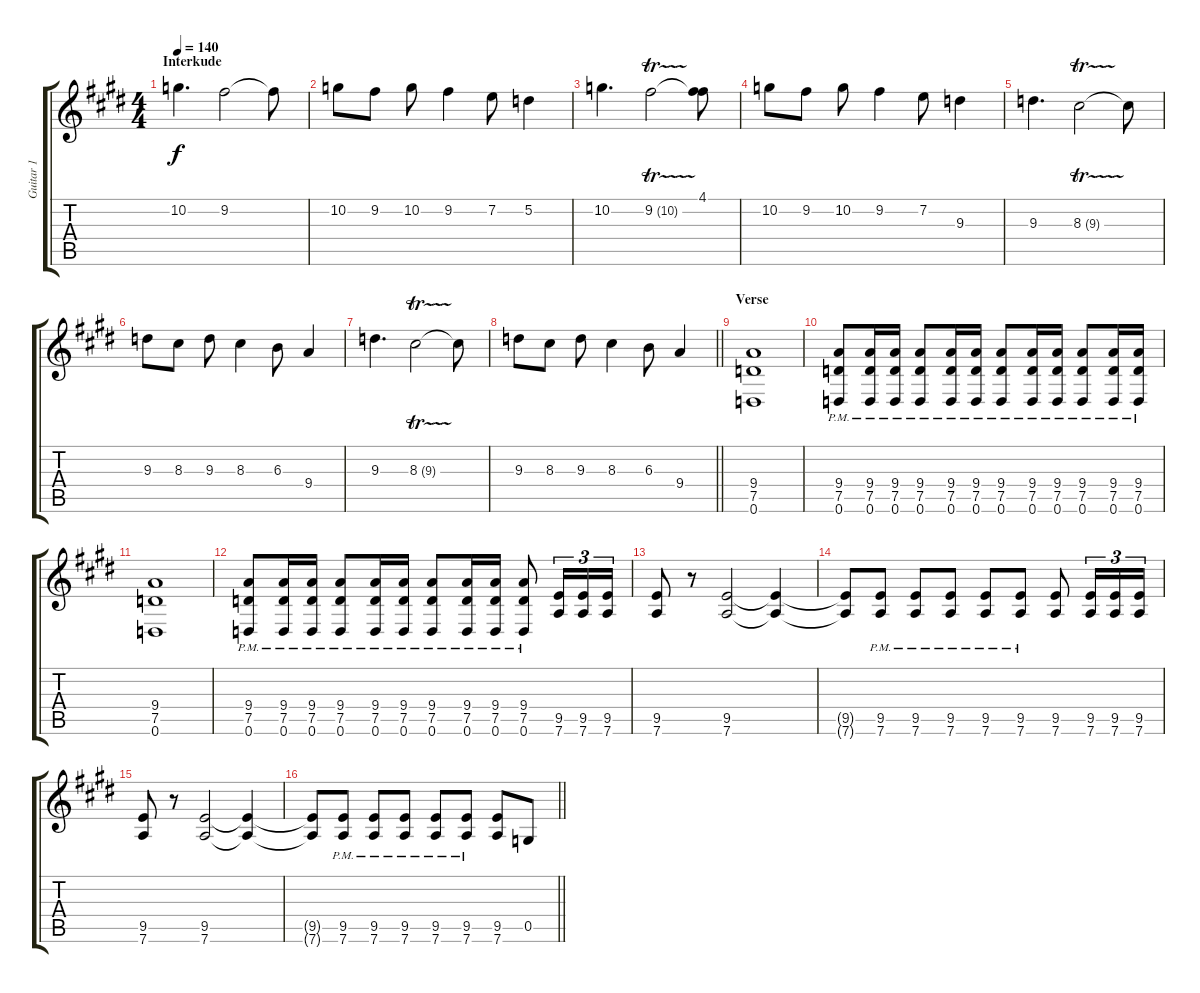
\track ("Guitar 1" "Guitar 1") {instrument distortionguitar}
\staff {score tabs}
\tuning (D4 A3 F3 C3 G2 D2) {hide}
\ts (4 4)
\section ("" "Interkude")
\tempo 140
\clef g2
\ks c#minor
10.2.4{d dy f} 9.2.2 9.2{t}.8 |
10.2.8 9.2.8 10.2.8 9.2.4 7.2.8 5.2.4 |
10.2.4{d} 9.2{tr (10 32)}.2 (4.1 9.2{t}).8 |
10.2.8 9.2.8 10.2.8 9.2.4 7.2.8 9.3.4 |
\ks e
9.3.4{d} 8.3{tr (9 32)}.2 8.3{t}.8 |
\ks c#minor
9.3.8 8.3.8 9.3.8 8.3.4 6.3.8 9.4.4 |
\ks e
9.3.4{d} 8.3{tr (9 32)}.2 8.3{t}.8 |
\barLineRight lightlight
\ks c#minor
9.3.8 8.3.8 9.3.8 8.3.4 6.3.8 9.4.4 |
\section ("" "Verse")
(9.4 7.5 0.6).1 |
(9.4{pm} 7.5{pm} 0.6{pm}).8 (9.4{pm} 7.5{pm} 0.6{pm}).16 (9.4{pm} 7.5{pm} 0.6{pm}).16 (9.4{pm} 7.5{pm} 0.6{pm}).8 (9.4{pm} 7.5{pm} 0.6{pm}).16 (9.4{pm} 7.5{pm} 0.6{pm}).16 (9.4{pm} 7.5{pm} 0.6{pm}).8 (9.4{pm} 7.5{pm} 0.6{pm}).16 (9.4{pm} 7.5{pm} 0.6{pm}).16 (9.4{pm} 7.5{pm} 0.6{pm}).8 (9.4{pm} 7.5{pm} 0.6{pm}).16 (9.4{pm} 7.5{pm} 0.6{pm}).16 |
(9.4 7.5 0.6).1 |
(9.4{pm} 7.5{pm} 0.6{pm}).8 (9.4{pm} 7.5{pm} 0.6{pm}).16 (9.4{pm} 7.5{pm} 0.6{pm}).16 (9.4{pm} 7.5{pm} 0.6{pm}).8 (9.4{pm} 7.5{pm} 0.6{pm}).16 (9.4{pm} 7.5{pm} 0.6{pm}).16 (9.4{pm} 7.5{pm} 0.6{pm}).8 (9.4{pm} 7.5{pm} 0.6{pm}).16 (9.4{pm} 7.5{pm} 0.6{pm}).16 (9.4{pm} 7.5{pm} 0.6{pm}).8 (9.5 7.6).16{tu (3 2)} (9.5 7.6).16{tu (3 2)} (9.5 7.6).16{tu (3 2)} |
\ks e
(9.5 7.6).8 r.8 (9.5 7.6).2 (9.5{t} 7.6{t}).4 |
\ks c#minor
(9.5{t} 7.6{t}).8 (9.5{pm} 7.6{pm}).8 (9.5{pm} 7.6{pm}).8 (9.5{pm} 7.6{pm}).8 (9.5{pm} 7.6{pm}).8 (9.5{pm} 7.6{pm}).8 (9.5 7.6).8 (9.5 7.6).16{tu (3 2)} (9.5 7.6).16{tu (3 2)} (9.5 7.6).16{tu (3 2)} |
\ks e
(9.5 7.6).8 r.8 (9.5 7.6).2 (9.5{t} 7.6{t}).4 |
\barLineRight lightlight
\ks c#minor
(9.5{t} 7.6{t}).8 (9.5{pm} 7.6{pm}).8 (9.5{pm} 7.6{pm}).8 (9.5{pm} 7.6{pm}).8 (9.5{pm} 7.6{pm}).8 (9.5{pm} 7.6{pm}).8 (9.5 7.6).8 0.5.8
